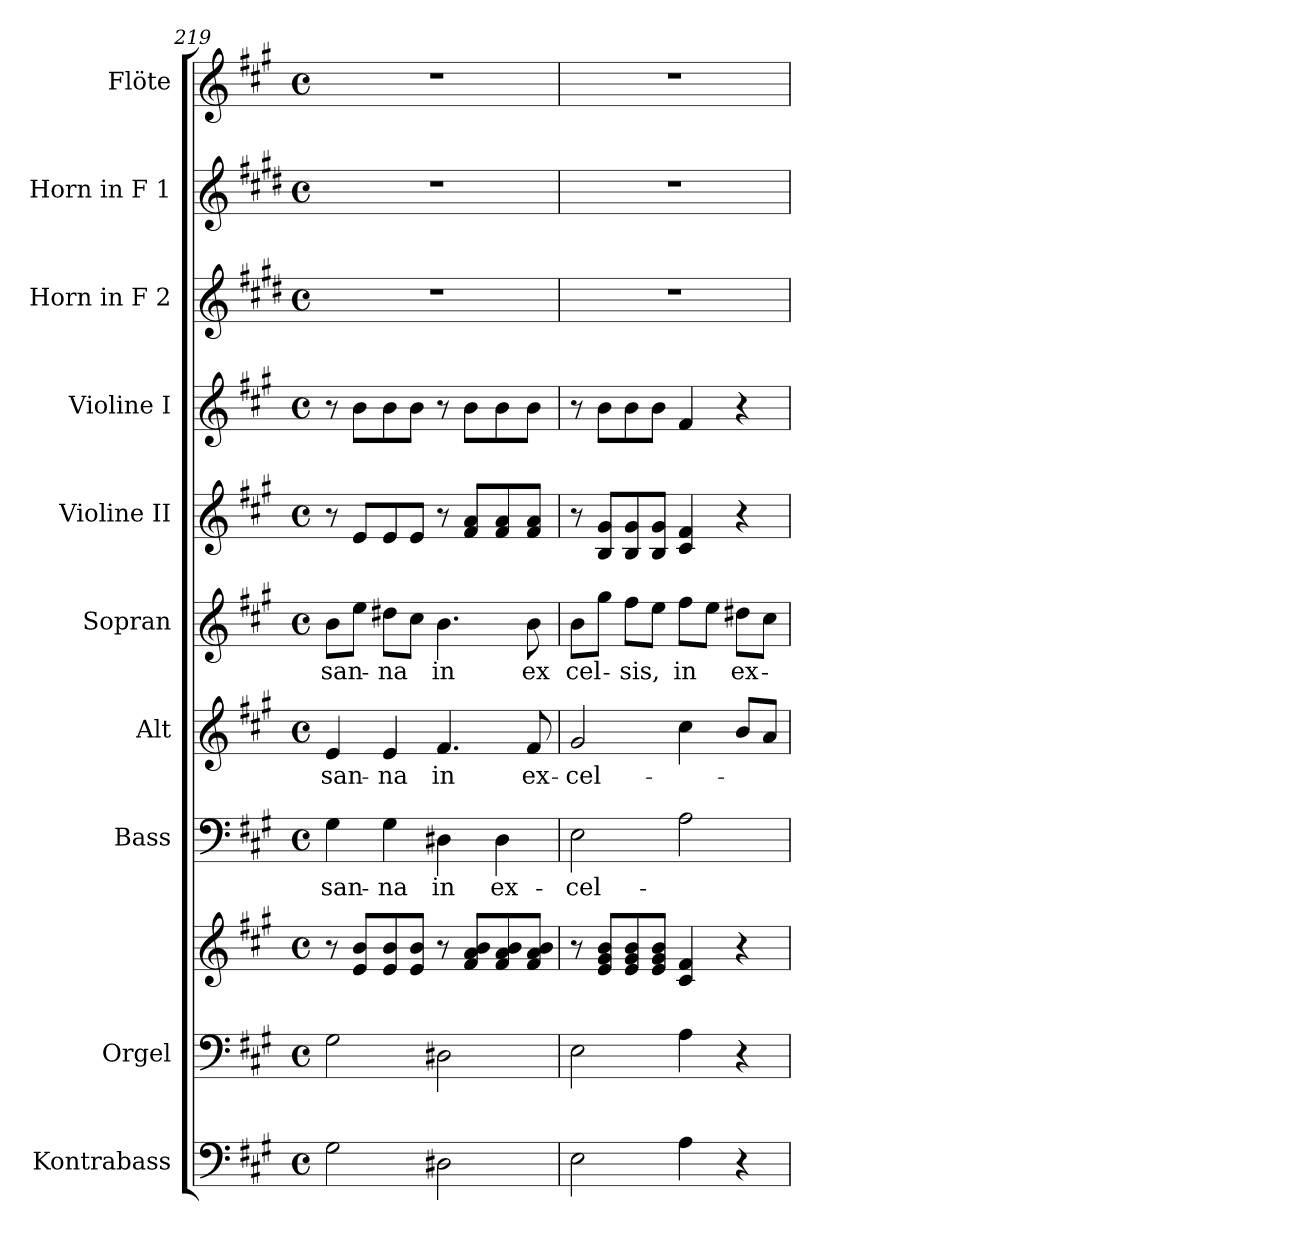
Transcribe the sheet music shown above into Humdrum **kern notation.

**kern	**kern	**kern	**kern	**text	**kern	**text	**kern	**text	**kern	**kern	**kern	**kern	**kern
*part10	*part9	*part9	*part8	*part8	*part7	*part7	*part6	*part6	*part5	*part4	*part3	*part2	*part1
*staff11	*staff10	*staff9	*staff8	*staff8	*staff7	*staff7	*staff6	*staff6	*staff5	*staff4	*staff3	*staff2	*staff1
*I"Kontrabass	*I"Orgel	*	*I"Bass	*	*I"Alt	*	*I"Sopran	*	*I"Violine II	*I"Violine I	*I"Horn in F 2	*I"Horn in F 1	*I"Flöte
*I'Kb.	*I'Org.	*	*I'B.	*	*I'A.	*	*I'S.	*	*I'Vl. II	*I'Vl. I	*	*	*I'Fl.
*clefF4	*clefF4	*clefG2	*clefF4	*	*clefG2	*	*clefG2	*	*clefG2	*clefG2	*clefG2	*clefG2	*clefG2
*ITrd7c12	*	*	*	*	*	*	*	*	*	*	*ITrd4c7	*ITrd4c7	*
*k[f#c#g#]	*k[f#c#g#]	*k[f#c#g#]	*k[f#c#g#]	*	*k[f#c#g#]	*	*k[f#c#g#]	*	*k[f#c#g#]	*k[f#c#g#]	*k[f#c#g#]	*k[f#c#g#]	*k[f#c#g#]
*A:	*A:	*A:	*A:	*	*A:	*	*A:	*	*A:	*A:	*A:	*A:	*A:
*M4/4	*M4/4	*M4/4	*M4/4	*	*M4/4	*	*M4/4	*	*M4/4	*M4/4	*M4/4	*M4/4	*M4/4
*met(c)	*met(c)	*met(c)	*met(c)	*	*met(c)	*	*met(c)	*	*met(c)	*met(c)	*met(c)	*met(c)	*met(c)
=219	=219	=219	=219	=219	=219	=219	=219	=219	=219	=219	=219	=219	=219
!	!	!	!	!LO:LY:b	!	!LO:LY:b	!	!LO:LY:b	!	!	!	!	!
2GG#\	2G#\	8r	4G#\	-san-	4e/	-san-	8b\L	-san-	8r	8r	1r	1r	1r
.	.	8e/ 8b/L	.	.	.	.	8ee\J	.	8e/L	8b\L	.	.	.
!	!	!	!	!LO:LY:b	!	!LO:LY:b	!	!LO:LY:b	!	!	!	!	!
.	.	8e/ 8b/	4G#\	-na	4e/	-na	8dd#X\L	-na	8e/	8b\	.	.	.
.	.	8e/ 8b/J	.	.	.	.	8cc#\J	.	8e/J	8b\J	.	.	.
!	!	!	!	!LO:LY:b	!	!LO:LY:b	!	!LO:LY:b	!	!	!	!	!
2DD#X\	2D#X\	8r	4D#X\	in	4.f#/	in	4.b\	in	8r	8r	.	.	.
.	.	8f#/ 8a/ 8b/L	.	.	.	.	.	.	8f#/ 8a/L	8b\L	.	.	.
!	!	!	!	!LO:LY:b	!	!	!	!	!	!	!	!	!
.	.	8f#/ 8a/ 8b/	4D#\	ex-	.	.	.	.	8f#/ 8a/	8b\	.	.	.
!	!	!	!	!	!	!LO:LY:b	!	!LO:LY:b	!	!	!	!	!
.	.	8f#/ 8a/ 8b/J	.	.	8f#/	ex-	8b\	ex	8f#/ 8a/J	8b\J	.	.	.
=220	=220	=220	=220	=220	=220	=220	=220	=220	=220	=220	=220	=220	=220
!	!	!	!	!LO:LY:b	!	!LO:LY:b	!	!LO:LY:b	!	!	!	!	!
2EE\	2E\	8r	2E\	-cel-	2g#/	-cel-	8b\L	cel-	8r	8r	1r	1r	1r
.	.	8e/ 8g#/ 8b/L	.	.	.	.	8gg#\J	.	8B/ 8g#/L	8b\L	.	.	.
!	!	!	!	!	!	!	!	!LO:LY:b	!	!	!	!	!
.	.	8e/ 8g#/ 8b/	.	.	.	.	8ff#\L	-sis,	8B/ 8g#/	8b\	.	.	.
.	.	8e/ 8g#/ 8b/J	.	.	.	.	8ee\J	.	8B/ 8g#/J	8b\J	.	.	.
!	!	!	!	!	!	!	!	!LO:LY:b	!	!	!	!	!
4AA\	4A\	4c#/ 4f#/	2A\	.	4cc#\	.	8ff#\L	in	4c#/ 4f#/	4f#/	.	.	.
.	.	.	.	.	.	.	8ee\J	.	.	.	.	.	.
!	!	!	!	!	!	!	!	!LO:LY:b	!	!	!	!	!
4r	4r	4r	.	.	8b/L	.	8dd#X\L	ex-	4r	4r	.	.	.
.	.	.	.	.	8a/J	.	8cc#\J	.	.	.	.	.	.
=	=	=	=	=	=	=	=	=	=	=	=	=	=
*-	*-	*-	*-	*-	*-	*-	*-	*-	*-	*-	*-	*-	*-
